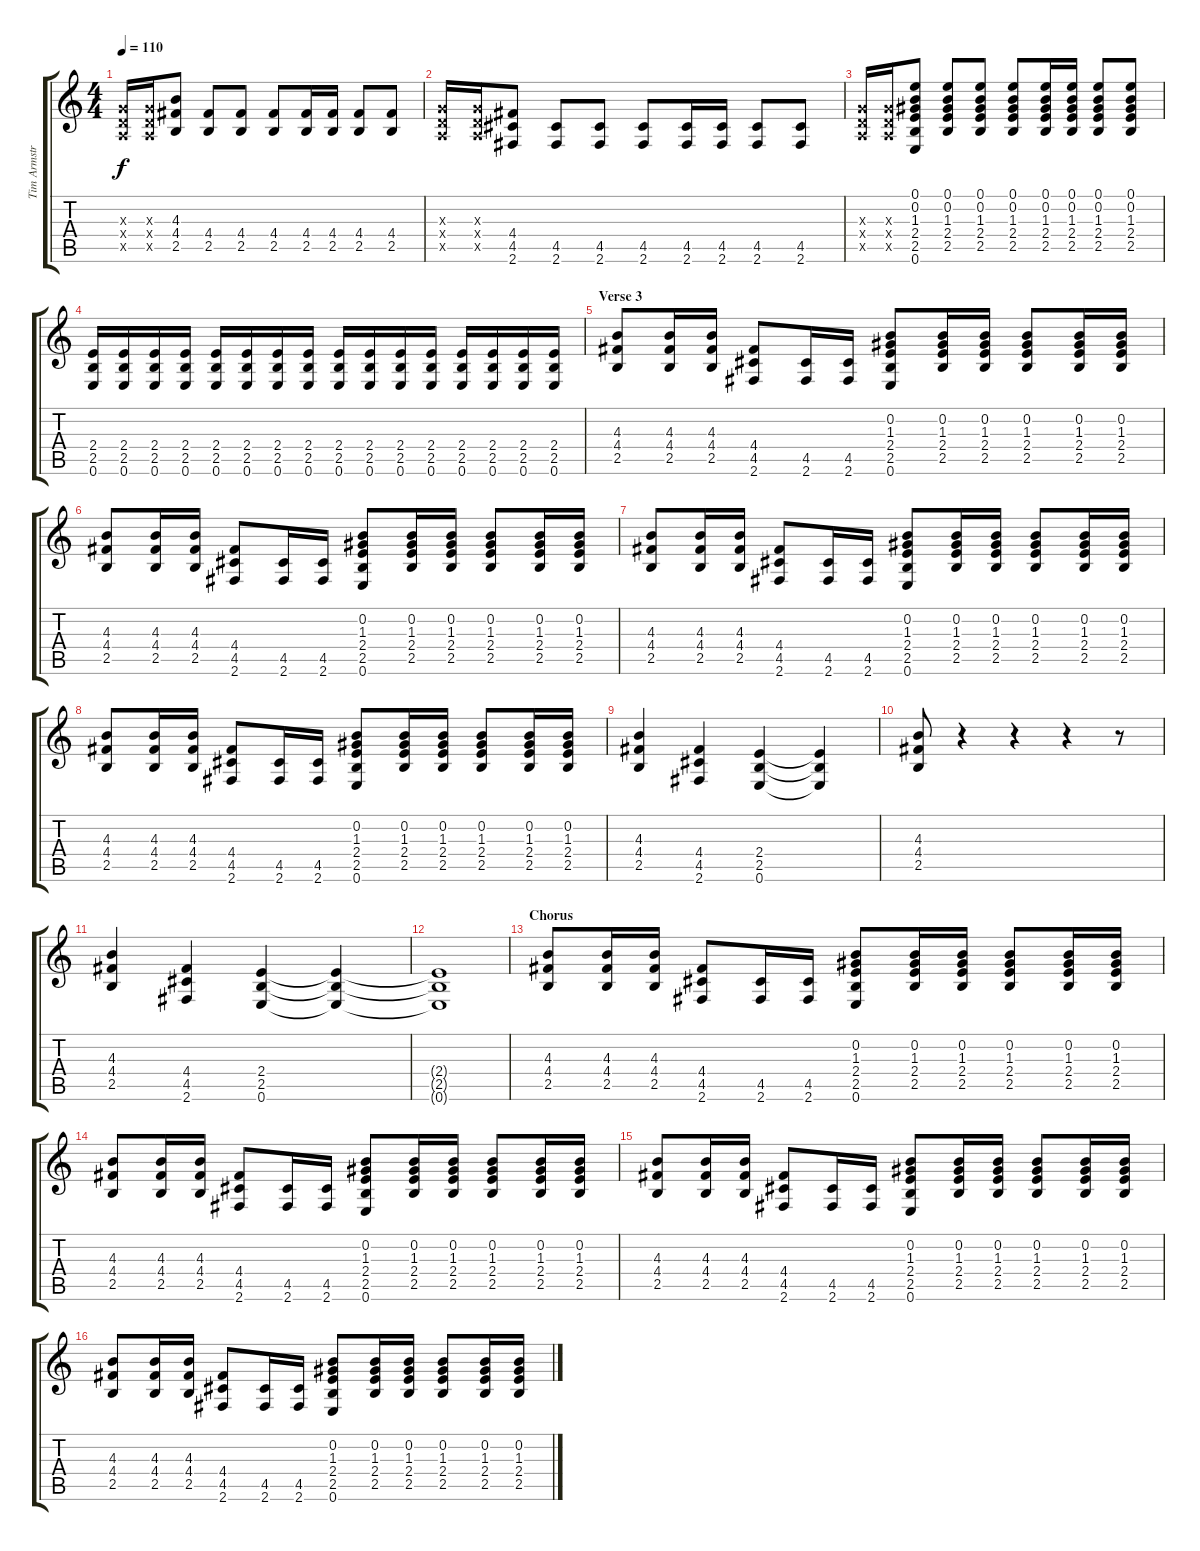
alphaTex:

\track ("Tim Armstrong" "Tim Armstr") {instrument distortionguitar}
\staff {score tabs}
\tuning (E4 B3 G3 D3 A2 E2) {hide}
\ts (4 4)
\tempo 110
\clef g2
\ks c
(0.3{x} 0.4{x} 0.5{x}).16{dy f} (0.3{x} 0.4{x} 0.5{x}).16 (4.3 4.4 2.5).8 (4.4 2.5).8 (4.4 2.5).8 (4.4 2.5).8 (4.4 2.5).16 (4.4 2.5).16 (4.4 2.5).8 (4.4 2.5).8 |
(0.3{x} 0.4{x} 0.5{x}).16 (0.3{x} 0.4{x} 0.5{x}).16 (4.4 4.5 2.6).8 (4.5 2.6).8 (4.5 2.6).8 (4.5 2.6).8 (4.5 2.6).16 (4.5 2.6).16 (4.5 2.6).8 (4.5 2.6).8 |
(0.3{x} 0.4{x} 0.5{x}).16 (0.3{x} 0.4{x} 0.5{x}).16 (0.1 0.2 1.3 2.4 2.5 0.6).8 (0.1 0.2 1.3 2.4 2.5).8 (0.1 0.2 1.3 2.4 2.5).8 (0.1 0.2 1.3 2.4 2.5).8 (0.1 0.2 1.3 2.4 2.5).16 (0.1 0.2 1.3 2.4 2.5).16 (0.1 0.2 1.3 2.4 2.5).8 (0.1 0.2 1.3 2.4 2.5).8 |
(2.4 2.5 0.6).16 (2.4 2.5 0.6).16 (2.4 2.5 0.6).16 (2.4 2.5 0.6).16 (2.4 2.5 0.6).16 (2.4 2.5 0.6).16 (2.4 2.5 0.6).16 (2.4 2.5 0.6).16 (2.4 2.5 0.6).16 (2.4 2.5 0.6).16 (2.4 2.5 0.6).16 (2.4 2.5 0.6).16 (2.4 2.5 0.6).16 (2.4 2.5 0.6).16 (2.4 2.5 0.6).16 (2.4 2.5 0.6).16 |
\section ("" "Verse 3")
(4.3 4.4 2.5).8 (4.3 4.4 2.5).16 (4.3 4.4 2.5).16 (4.4 4.5 2.6).8 (4.5 2.6).16 (4.5 2.6).16 (0.2 1.3 2.4 2.5 0.6).8 (0.2 1.3 2.4 2.5).16 (0.2 1.3 2.4 2.5).16 (0.2 1.3 2.4 2.5).8 (0.2 1.3 2.4 2.5).16 (0.2 1.3 2.4 2.5).16 |
(4.3 4.4 2.5).8 (4.3 4.4 2.5).16 (4.3 4.4 2.5).16 (4.4 4.5 2.6).8 (4.5 2.6).16 (4.5 2.6).16 (0.2 1.3 2.4 2.5 0.6).8 (0.2 1.3 2.4 2.5).16 (0.2 1.3 2.4 2.5).16 (0.2 1.3 2.4 2.5).8 (0.2 1.3 2.4 2.5).16 (0.2 1.3 2.4 2.5).16 |
(4.3 4.4 2.5).8 (4.3 4.4 2.5).16 (4.3 4.4 2.5).16 (4.4 4.5 2.6).8 (4.5 2.6).16 (4.5 2.6).16 (0.2 1.3 2.4 2.5 0.6).8 (0.2 1.3 2.4 2.5).16 (0.2 1.3 2.4 2.5).16 (0.2 1.3 2.4 2.5).8 (0.2 1.3 2.4 2.5).16 (0.2 1.3 2.4 2.5).16 |
(4.3 4.4 2.5).8 (4.3 4.4 2.5).16 (4.3 4.4 2.5).16 (4.4 4.5 2.6).8 (4.5 2.6).16 (4.5 2.6).16 (0.2 1.3 2.4 2.5 0.6).8 (0.2 1.3 2.4 2.5).16 (0.2 1.3 2.4 2.5).16 (0.2 1.3 2.4 2.5).8 (0.2 1.3 2.4 2.5).16 (0.2 1.3 2.4 2.5).16 |
(4.3 4.4 2.5).4 (4.4 4.5 2.6).4 (2.4 2.5 0.6).4 (2.4{t} 2.5{t} 0.6{t}).4 |
(4.3 4.4 2.5).8 r.4 r.4 r.4 r.8 |
(4.3 4.4 2.5).4 (4.4 4.5 2.6).4 (2.4 2.5 0.6).4 (2.4{t} 2.5{t} 0.6{t}).4 |
(2.4{t} 2.5{t} 0.6{t}).1 |
\section ("" "Chorus")
(4.3 4.4 2.5).8 (4.3 4.4 2.5).16 (4.3 4.4 2.5).16 (4.4 4.5 2.6).8 (4.5 2.6).16 (4.5 2.6).16 (0.2 1.3 2.4 2.5 0.6).8 (0.2 1.3 2.4 2.5).16 (0.2 1.3 2.4 2.5).16 (0.2 1.3 2.4 2.5).8 (0.2 1.3 2.4 2.5).16 (0.2 1.3 2.4 2.5).16 |
(4.3 4.4 2.5).8 (4.3 4.4 2.5).16 (4.3 4.4 2.5).16 (4.4 4.5 2.6).8 (4.5 2.6).16 (4.5 2.6).16 (0.2 1.3 2.4 2.5 0.6).8 (0.2 1.3 2.4 2.5).16 (0.2 1.3 2.4 2.5).16 (0.2 1.3 2.4 2.5).8 (0.2 1.3 2.4 2.5).16 (0.2 1.3 2.4 2.5).16 |
(4.3 4.4 2.5).8 (4.3 4.4 2.5).16 (4.3 4.4 2.5).16 (4.4 4.5 2.6).8 (4.5 2.6).16 (4.5 2.6).16 (0.2 1.3 2.4 2.5 0.6).8 (0.2 1.3 2.4 2.5).16 (0.2 1.3 2.4 2.5).16 (0.2 1.3 2.4 2.5).8 (0.2 1.3 2.4 2.5).16 (0.2 1.3 2.4 2.5).16 |
(4.3 4.4 2.5).8 (4.3 4.4 2.5).16 (4.3 4.4 2.5).16 (4.4 4.5 2.6).8 (4.5 2.6).16 (4.5 2.6).16 (0.2 1.3 2.4 2.5 0.6).8 (0.2 1.3 2.4 2.5).16 (0.2 1.3 2.4 2.5).16 (0.2 1.3 2.4 2.5).8 (0.2 1.3 2.4 2.5).16 (0.2 1.3 2.4 2.5).16
